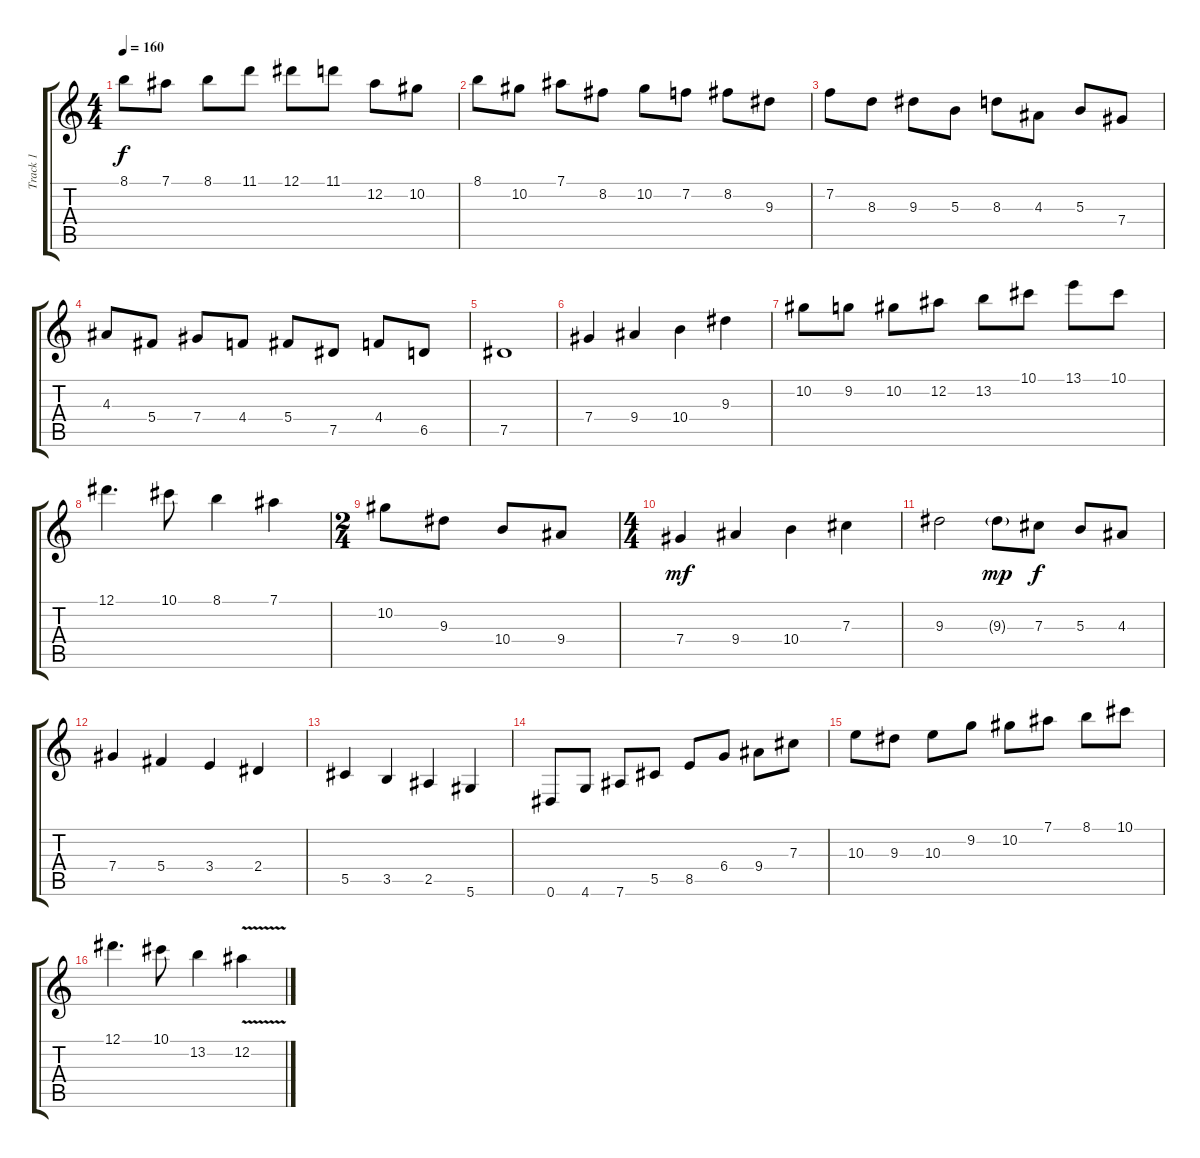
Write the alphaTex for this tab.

\track ("Track 1" "Track 1") {instrument overdrivenguitar}
\staff {score tabs}
\tuning (Eb4 Bb3 Gb3 Db3 Ab2 Eb2) {hide}
\ts (4 4)
\tempo 160
\clef g2
\ks c
8.1.8{dy f} 7.1.8 8.1.8 11.1.8 12.1.8 11.1.8 12.2.8 10.2.8 |
8.1.8 10.2.8 7.1.8 8.2.8 10.2.8 7.2.8 8.2.8 9.3.8 |
7.2.8 8.3.8 9.3.8 5.3.8 8.3.8 4.3.8 5.3.8 7.4.8 |
4.3.8 5.4.8 7.4.8 4.4.8 5.4.8 7.5.8 4.4.8 6.5.8 |
7.5.1 |
7.4.4 9.4.4 10.4.4 9.3.4 |
10.2.8 9.2.8 10.2.8 12.2.8 13.2.8 10.1.8 13.1.8 10.1.8 |
12.1.4{d} 10.1.8 8.1.4 7.1.4 |
\ts (2 4)
10.2.8 9.3.8 10.4.8 9.4.8 |
\ts (4 4)
7.4.4{dy mf} 9.4.4 10.4.4 7.3.4 |
9.3.2 9.3{g}.8{dy mp} 7.3.8{dy f} 5.3.8 4.3.8 |
7.4.4 5.4.4 3.4.4 2.4.4 |
5.5.4 3.5.4 2.5.4 5.6.4 |
0.6.8 4.6.8 7.6.8 5.5.8 8.5.8 6.4.8 9.4.8 7.3.8 |
10.3.8 9.3.8 10.3.8 9.2.8 10.2.8 7.1.8 8.1.8 10.1.8 |
12.1.4{d} 10.1.8 13.2.4 12.2{v}.4
